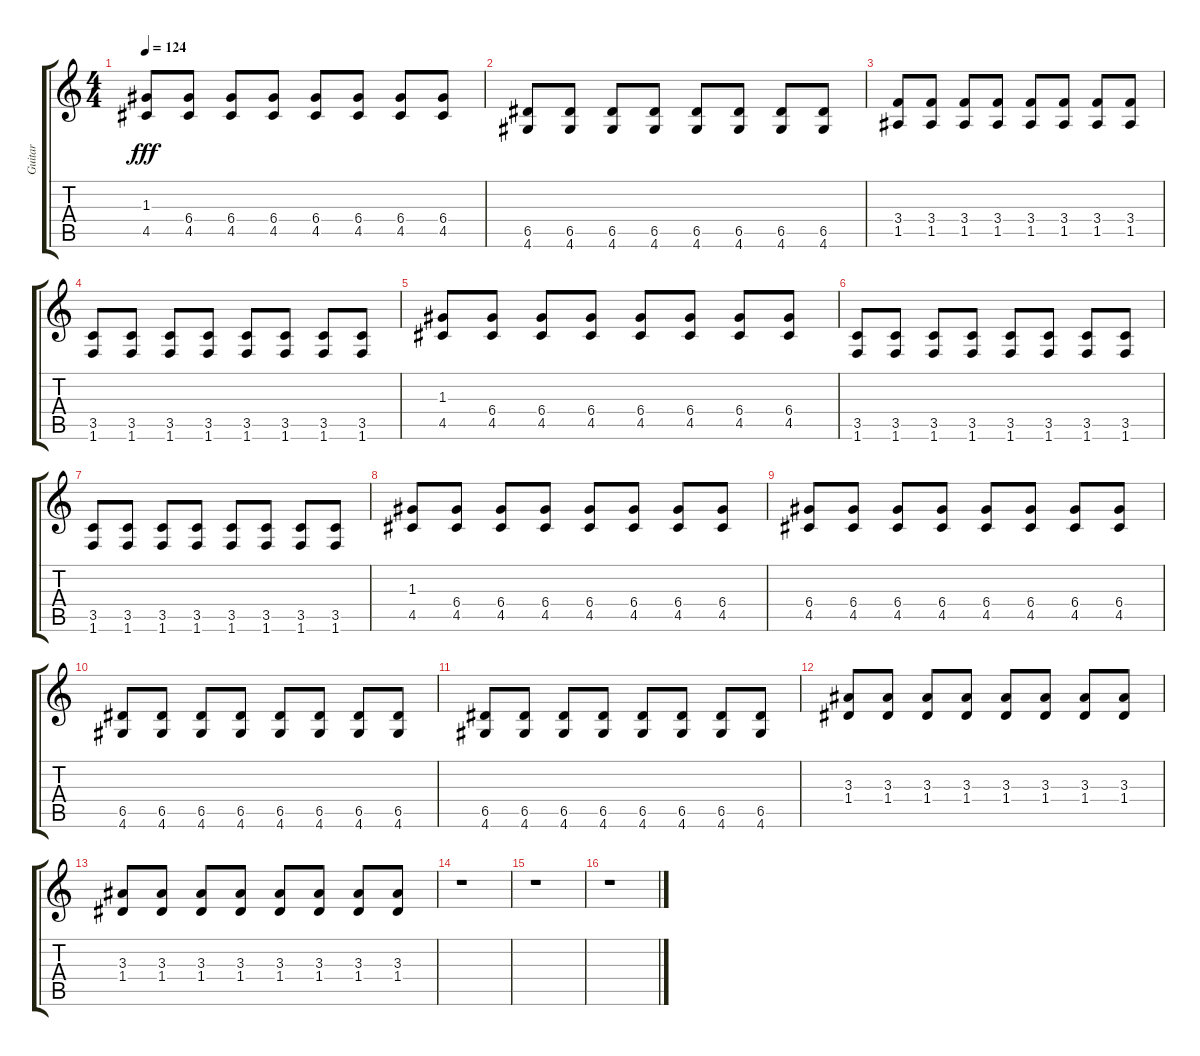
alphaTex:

\track ("Guitar" "Guitar") {instrument distortionguitar}
\staff {score tabs}
\tuning (E4 B3 G3 D3 A2 E2) {hide}
\ts (4 4)
\tempo 124
\clef g2
\ks c
(1.3 4.5).8{dy fff} (6.4 4.5).8 (6.4 4.5).8 (6.4 4.5).8 (6.4 4.5).8 (6.4 4.5).8 (6.4 4.5).8 (6.4 4.5).8 |
(6.5 4.6).8 (6.5 4.6).8 (6.5 4.6).8 (6.5 4.6).8 (6.5 4.6).8 (6.5 4.6).8 (6.5 4.6).8 (6.5 4.6).8 |
(3.4 1.5).8 (3.4 1.5).8 (3.4 1.5).8 (3.4 1.5).8 (3.4 1.5).8 (3.4 1.5).8 (3.4 1.5).8 (3.4 1.5).8 |
(3.5 1.6).8 (3.5 1.6).8 (3.5 1.6).8 (3.5 1.6).8 (3.5 1.6).8 (3.5 1.6).8 (3.5 1.6).8 (3.5 1.6).8 |
(1.3 4.5).8 (6.4 4.5).8 (6.4 4.5).8 (6.4 4.5).8 (6.4 4.5).8 (6.4 4.5).8 (6.4 4.5).8 (6.4 4.5).8 |
(3.5 1.6).8 (3.5 1.6).8 (3.5 1.6).8 (3.5 1.6).8 (3.5 1.6).8 (3.5 1.6).8 (3.5 1.6).8 (3.5 1.6).8 |
(3.5 1.6).8 (3.5 1.6).8 (3.5 1.6).8 (3.5 1.6).8 (3.5 1.6).8 (3.5 1.6).8 (3.5 1.6).8 (3.5 1.6).8 |
(1.3 4.5).8 (6.4 4.5).8 (6.4 4.5).8 (6.4 4.5).8 (6.4 4.5).8 (6.4 4.5).8 (6.4 4.5).8 (6.4 4.5).8 |
(6.4 4.5).8 (6.4 4.5).8 (6.4 4.5).8 (6.4 4.5).8 (6.4 4.5).8 (6.4 4.5).8 (6.4 4.5).8 (6.4 4.5).8 |
(6.5 4.6).8 (6.5 4.6).8 (6.5 4.6).8 (6.5 4.6).8 (6.5 4.6).8 (6.5 4.6).8 (6.5 4.6).8 (6.5 4.6).8 |
(6.5 4.6).8 (6.5 4.6).8 (6.5 4.6).8 (6.5 4.6).8 (6.5 4.6).8 (6.5 4.6).8 (6.5 4.6).8 (6.5 4.6).8 |
(3.3 1.4).8 (3.3 1.4).8 (3.3 1.4).8 (3.3 1.4).8 (3.3 1.4).8 (3.3 1.4).8 (3.3 1.4).8 (3.3 1.4).8 |
(3.3 1.4).8 (3.3 1.4).8 (3.3 1.4).8 (3.3 1.4).8 (3.3 1.4).8 (3.3 1.4).8 (3.3 1.4).8 (3.3 1.4).8 |
r.1 |
r.1 |
r.1
